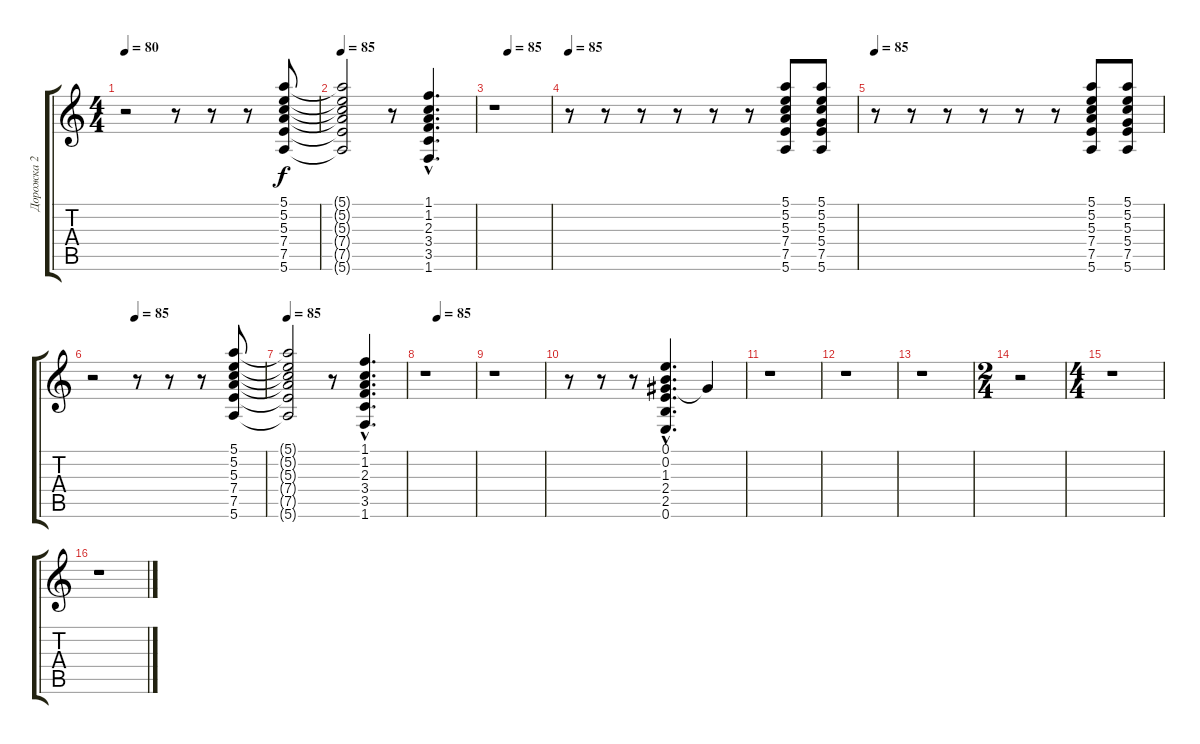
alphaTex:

\track ("Дорожка 2" "Дорожка 2") {instrument acousticguitarsteel}
\staff {score tabs}
\tuning (E4 B3 G3 D3 A2 E2) {hide}
\ts (4 4)
\tempo 80
\tempo 85
\tempo 80
\clef g2
\ks c
r.2{dy f instrument acousticguitarsteel} r.8 r.8 r.8 (5.1 5.2 5.3 7.4 7.5 5.6).8 |
\tempo 85
(5.1{t} 5.2{t} 5.3{t} 7.4{t} 7.5{t} 5.6{t}).2 r.8 (1.1{hac} 1.2{hac} 2.3{hac} 3.4{hac} 3.5{hac} 1.6{hac}).4{d} |
\tempo (85 0.25)
r.1 |
\tempo 85
r.8 r.8 r.8 r.8 r.8 r.8 (5.1 5.2 5.3 7.4 7.5 5.6).8{instrument acousticguitarsteel} (5.1 5.2 5.3 5.4 7.5 5.6).8 |
\tempo 85
r.8 r.8 r.8 r.8 r.8 r.8 (5.1 5.2 5.3 7.4 7.5 5.6).8{instrument acousticguitarsteel} (5.1 5.2 5.3 5.4 7.5 5.6).8 |
\tempo (85 0.25)
r.2 r.8 r.8 r.8 (5.1 5.2 5.3 7.4 7.5 5.6).8 |
\tempo 85
(5.1{t} 5.2{t} 5.3{t} 7.4{t} 7.5{t} 5.6{t}).2 r.8 (1.1{hac} 1.2{hac} 2.3{hac} 3.4{hac} 3.5{hac} 1.6{hac}).4{d} |
\tempo (85 0.25)
r.1 |
r.1 |
r.8 r.8 r.8 (0.1{hac} 0.2{hac} 1.3{hac} 2.4{hac} 2.5{hac} 0.6{hac}).4{d} 1.3{t}.4 |
r.1 |
r.1 |
r.1 |
\ts (2 4)
r.2 |
\ts (4 4)
r.1 |
r.1
